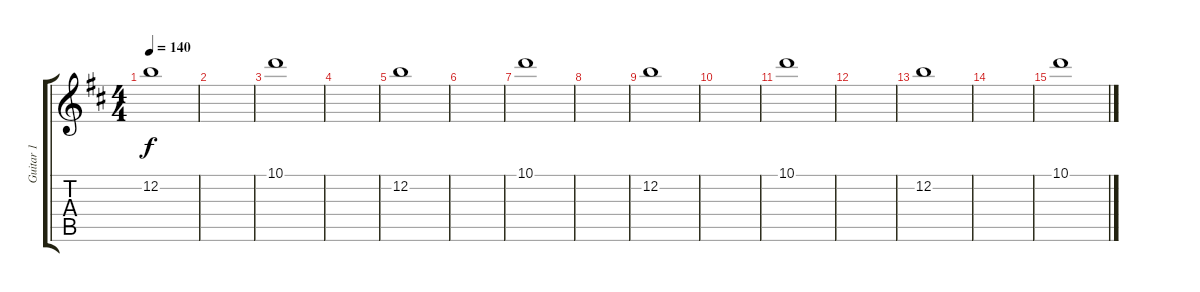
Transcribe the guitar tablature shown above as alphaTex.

\track ("Guitar 1" "Guitar 1") {instrument distortionguitar}
\staff {score tabs}
\tuning (E4 B3 G3 D3 A2 E2) {hide}
\ts (4 4)
\tempo 140
\clef g2
\ks bminor
12.2.1{dy f} |
|
10.1.1 |
|
12.2.1 |
|
10.1.1 |
|
12.2.1 |
|
10.1.1 |
|
12.2.1 |
|
10.1.1
